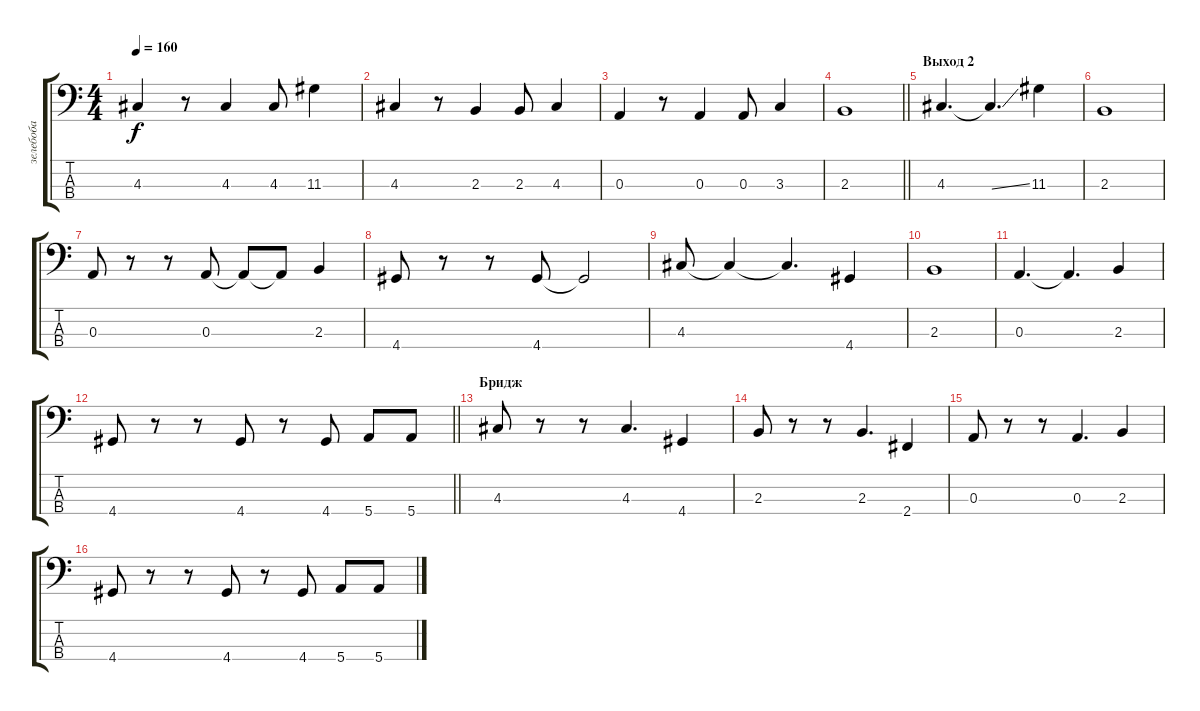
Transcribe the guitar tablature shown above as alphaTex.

\track ("зелебоба" "зелебоба") {instrument electricbassfinger}
\staff {score tabs}
\tuning (G2 D2 A1 E1) {hide}
\ts (4 4)
\tempo 160
\clef f4
\ks c
4.3.4{dy f} r.8 4.3.4 4.3.8 11.3.4 |
4.3.4 r.8 2.3.4 2.3.8 4.3.4 |
0.3.4 r.8 0.3.4 0.3.8 3.3.4 |
\barLineRight lightlight
2.3.1 |
\section ("" "Выход 2")
4.3.4{d} 4.3{ss t}.4{d} 11.3.4 |
2.3.1 |
0.3.8 r.8 r.8 0.3.8 0.3{t}.8 0.3{t}.8 2.3.4 |
4.4.8 r.8 r.8 4.4.8 4.4{t}.2 |
4.3.8 4.3{t}.4 4.3{t}.4{d} 4.4.4 |
2.3.1 |
0.3.4{d} 0.3{t}.4{d} 2.3.4 |
\barLineRight lightlight
4.4.8 r.8 r.8 4.4.8 r.8 4.4.8 5.4.8 5.4.8 |
\section ("" "Бридж")
4.3.8 r.8 r.8 4.3.4{d} 4.4.4 |
2.3.8 r.8 r.8 2.3.4{d} 2.4.4 |
0.3.8 r.8 r.8 0.3.4{d} 2.3.4 |
4.4.8 r.8 r.8 4.4.8 r.8 4.4.8 5.4.8 5.4.8
